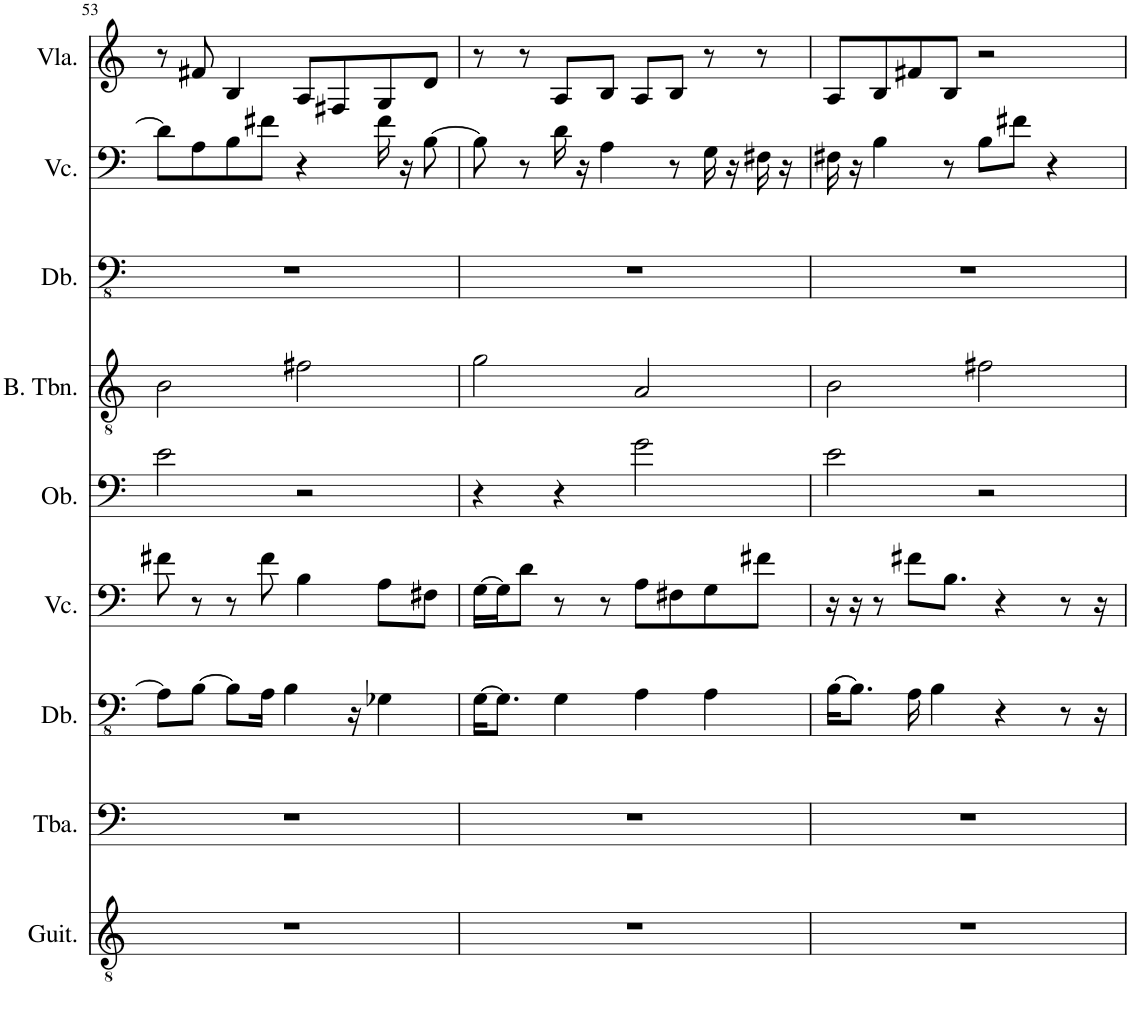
**kern	**kern	**kern	**kern	**kern	**kern	**kern	**kern	**kern
*part9	*part8	*part7	*part6	*part5	*part4	*part3	*part2	*part1
*staff9	*staff8	*staff7	*staff6	*staff5	*staff4	*staff3	*staff2	*staff1
*I"Classical Guitar	*I"Tuba	*I"Double Bass	*I"Violoncello	*I"Oboe	*I"Bass Trombone	*I"Double Bass	*I"Violoncello	*I"Viola
*I'Guit.	*I'Tba.	*I'Db.	*I'Vc.	*I'Ob.	*I'B. Tbn.	*I'Db.	*I'Vc.	*I'Vla.
!!LO:PB:g=z
*clefGv2	*clefF4	*clefFv4	*clefF4	*clefF4	*clefGv2	*clefFv4	*clefF4	*clefG2
*	*	*Trd7c12	*	*	*	*Trd7c12	*	*
*k[]	*k[]	*k[]	*k[]	*k[]	*k[]	*k[]	*k[]	*k[]
*M4/4	*M4/4	*M4/4	*M4/4	*M4/4	*M4/4	*M4/4	*M4/4	*M4/4
=53	=53	=53	=53	=53	=53	=53	=53	=53
1r	1r	8AA\L]	8f#X\	2e\	2B\	1r	8d\L]	8r
.	.	[8BB\J	8r	.	.	.	8A\	8f#X/
.	.	8BB\L]	8r	.	.	.	8B\	4B/
.	.	16AA\Jk	8f#\	.	.	.	8f#X\J	.
.	.	4BB\	.	.	.	.	.	.
.	.	.	4B\	2r	2f#X\	.	4r	8A/L
.	.	.	.	.	.	.	.	8F#X/
.	.	16r	.	.	.	.	.	.
.	.	4GG-X\	8A\L	.	.	.	16f#\	8G/
.	.	.	.	.	.	.	16r	.
.	.	.	8F#X\J	.	.	.	[8B\	8d/J
=54	=54	=54	=54	=54	=54	=54	=54	=54
1r	1r	[16GG\KL	[16G\LL	4r	2g\	1r	8B\]	8r
.	.	8.GG\J]	16G\J]	.	.	.	.	.
.	.	.	8d\J	.	.	.	8r	8r
.	.	4GG\	8r	4r	.	.	16d\	8A/L
.	.	.	.	.	.	.	16r	.
.	.	.	8r	.	.	.	4A\	8B/J
.	.	4AA\	8A\L	2g\	2A/	.	.	8A/L
.	.	.	8F#X\	.	.	.	8r	8B/J
.	.	4AA\	8G\	.	.	.	16G\	8r
.	.	.	.	.	.	.	16r	.
.	.	.	8f#X\J	.	.	.	16F#X\	8r
.	.	.	.	.	.	.	16r	.
=55	=55	=55	=55	=55	=55	=55	=55	=55
1r	1r	[16BB\KL	16r	2e\	2B\	1r	16F#X\	8A/L
.	.	8.BB\J]	16r	.	.	.	16r	.
.	.	.	8r	.	.	.	4B\	8B/
.	.	16AA\	8f#X\L	.	.	.	.	8f#X/
.	.	4BB\	.	.	.	.	.	.
.	.	.	8.B\J	.	.	.	8r	8B/J
.	.	.	.	2r	2f#X\	.	8B\L	2r
.	.	4r	4r	.	.	.	.	.
.	.	.	.	.	.	.	8f#X\J	.
.	.	.	.	.	.	.	4r	.
.	.	8r	8r	.	.	.	.	.
.	.	16r	16r	.	.	.	.	.
=	=	=	=	=	=	=	=	=
*-	*-	*-	*-	*-	*-	*-	*-	*-
